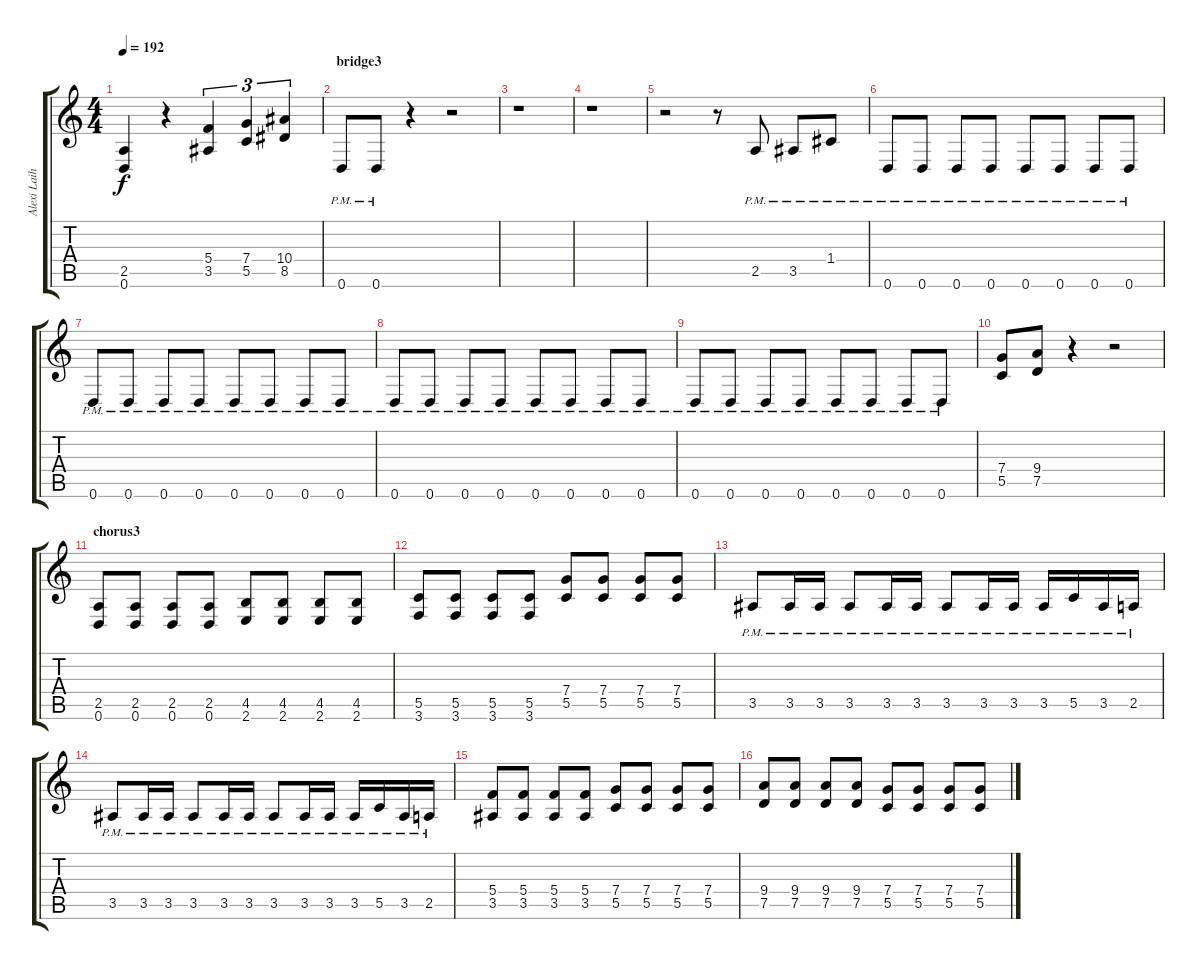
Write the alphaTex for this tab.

\track ("Alexi Laiho" "Alexi Laih") {instrument distortionguitar}
\staff {score tabs}
\tuning (D4 A3 F3 C3 G2 D2) {hide}
\ts (4 4)
\tempo 192
\clef g2
\ks c
(2.5 0.6).4{dy f} r.4 (5.4 3.5).4{tu (3 2)} (7.4 5.5).4{tu (3 2)} (10.4 8.5).4{tu (3 2)} |
\section ("" "bridge3")
0.6{pm}.8 0.6{pm}.8 r.4 r.2 |
r.1 |
r.1 |
r.2 r.8 2.5{pm}.8 3.5{pm}.8 1.4{pm}.8 |
0.6{pm}.8 0.6{pm}.8 0.6{pm}.8 0.6{pm}.8 0.6{pm}.8 0.6{pm}.8 0.6{pm}.8 0.6{pm}.8 |
0.6{pm}.8 0.6{pm}.8 0.6{pm}.8 0.6{pm}.8 0.6{pm}.8 0.6{pm}.8 0.6{pm}.8 0.6{pm}.8 |
0.6{pm}.8 0.6{pm}.8 0.6{pm}.8 0.6{pm}.8 0.6{pm}.8 0.6{pm}.8 0.6{pm}.8 0.6{pm}.8 |
0.6{pm}.8 0.6{pm}.8 0.6{pm}.8 0.6{pm}.8 0.6{pm}.8 0.6{pm}.8 0.6{pm}.8 0.6{pm}.8 |
(7.4 5.5).8 (9.4 7.5).8 r.4 r.2 |
\section ("" "chorus3")
(2.5 0.6).8 (2.5 0.6).8 (2.5 0.6).8 (2.5 0.6).8 (4.5 2.6).8 (4.5 2.6).8 (4.5 2.6).8 (4.5 2.6).8 |
(5.5 3.6).8 (5.5 3.6).8 (5.5 3.6).8 (5.5 3.6).8 (7.4 5.5).8 (7.4 5.5).8 (7.4 5.5).8 (7.4 5.5).8 |
3.5{pm}.8 3.5{pm}.16 3.5{pm}.16 3.5{pm}.8 3.5{pm}.16 3.5{pm}.16 3.5{pm}.8 3.5{pm}.16 3.5{pm}.16 3.5{pm}.16 5.5{pm}.16 3.5{pm}.16 2.5{pm}.16 |
3.5{pm}.8 3.5{pm}.16 3.5{pm}.16 3.5{pm}.8 3.5{pm}.16 3.5{pm}.16 3.5{pm}.8 3.5{pm}.16 3.5{pm}.16 3.5{pm}.16 5.5{pm}.16 3.5{pm}.16 2.5{pm}.16 |
(5.4 3.5).8 (5.4 3.5).8 (5.4 3.5).8 (5.4 3.5).8 (7.4 5.5).8 (7.4 5.5).8 (7.4 5.5).8 (7.4 5.5).8 |
(9.4 7.5).8 (9.4 7.5).8 (9.4 7.5).8 (9.4 7.5).8 (7.4 5.5).8 (7.4 5.5).8 (7.4 5.5).8 (7.4 5.5).8
